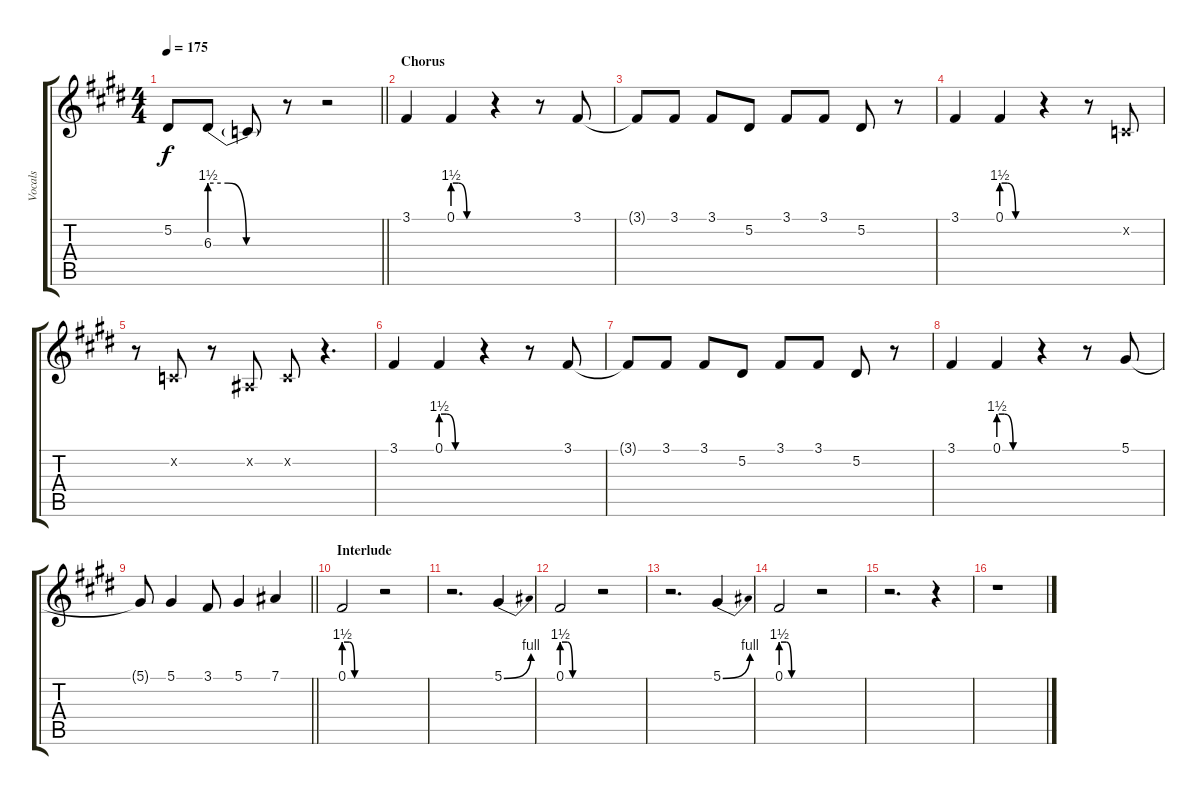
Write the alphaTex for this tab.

\track ("Vocals" "Vocals") {instrument lead2sawtooth}
\staff {score tabs}
\tuning (Eb4 Bb3 Gb3 Db3 Ab2 Eb2) {hide}
\ts (4 4)
\tempo 175
\clef g2
\barLineRight lightlight
\ks e
5.2{t}.8{dy f} 6.3{be (custom 0 6 15 6 30 0 60 0)}.8 6.3{t}.8 r.8 r.2 |
\section ("" "Chorus")
3.1.4 0.1{be (custom 0 6 10 6 25 0 30 0 60 0)}.4 r.4 r.8 3.1.8 |
3.1{t}.8 3.1.8 3.1.8 5.2.8 3.1.8 3.1.8 5.2.8 r.8 |
3.1.4 0.1{be (custom 0 6 10 6 25 0 30 0 60 0)}.4 r.4 r.8 2.2{x}.8 |
r.8 2.2{x}.8 r.8 0.2{x}.8 2.2{x}.8 r.4{d} |
3.1.4 0.1{be (custom 0 6 10 6 25 0 30 0 60 0)}.4 r.4 r.8 3.1.8 |
3.1{t}.8 3.1.8 3.1.8 5.2.8 3.1.8 3.1.8 5.2.8 r.8 |
3.1.4 0.1{be (custom 0 6 10 6 25 0 30 0 60 0)}.4 r.4 r.8 5.1.8 |
\barLineRight lightlight
5.1{t}.8 5.1.4 3.1.8 5.1.4 7.1.4 |
\section ("" "Interlude")
0.1{be (custom 0 6 10 6 20 0 30 0 60 0)}.2 r.2 |
r.2{d} 5.1{be (bend 0 0 60 4)}.4 |
0.1{be (custom 0 6 10 6 20 0 30 0 60 0)}.2 r.2 |
r.2{d} 5.1{be (bend 0 0 60 4)}.4 |
0.1{be (custom 0 6 10 6 20 0 30 0 60 0)}.2 r.2 |
r.2{d} r.4 |
r.1
